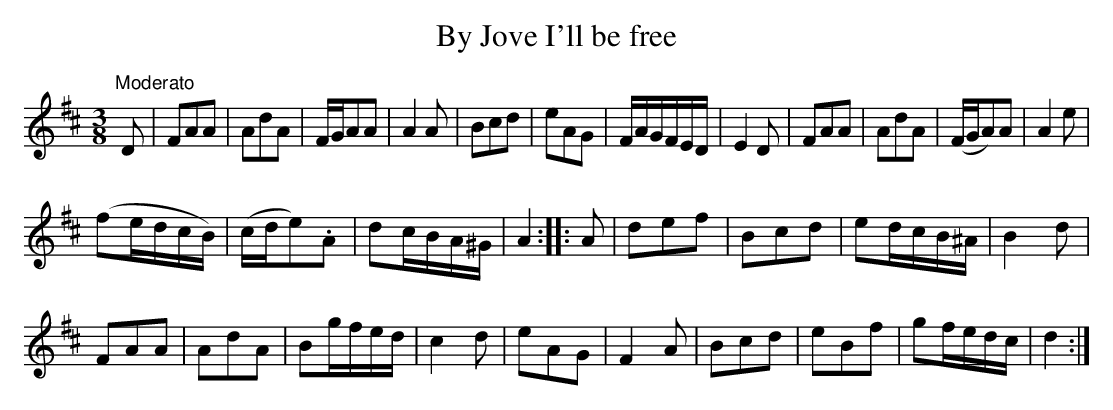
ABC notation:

X:1
T:By Jove I'll be free
M:3/8
L:1/16
K:D
"Moderato" D2|\
F2A2A2 | A2d2A2 | FGA2A2 | A4A2|\
B2c2d2| e2A2G2| FAGFED| E4D2|\
F2A2A2| A2d2A2| (FGA2)A2| A4e2|
(f2edcB)| (cde2).A2| d2cBA^G| A4 ::\
A2|\
d2e2f2| B2c2d2| e2dcB^A| B4d2|
F2A2A2| A2d2A2| B2gfed| c4d2 |\
e2A2G2| F4A2| B2c2d2| e2B2f2| g2fedc| d4 :|
